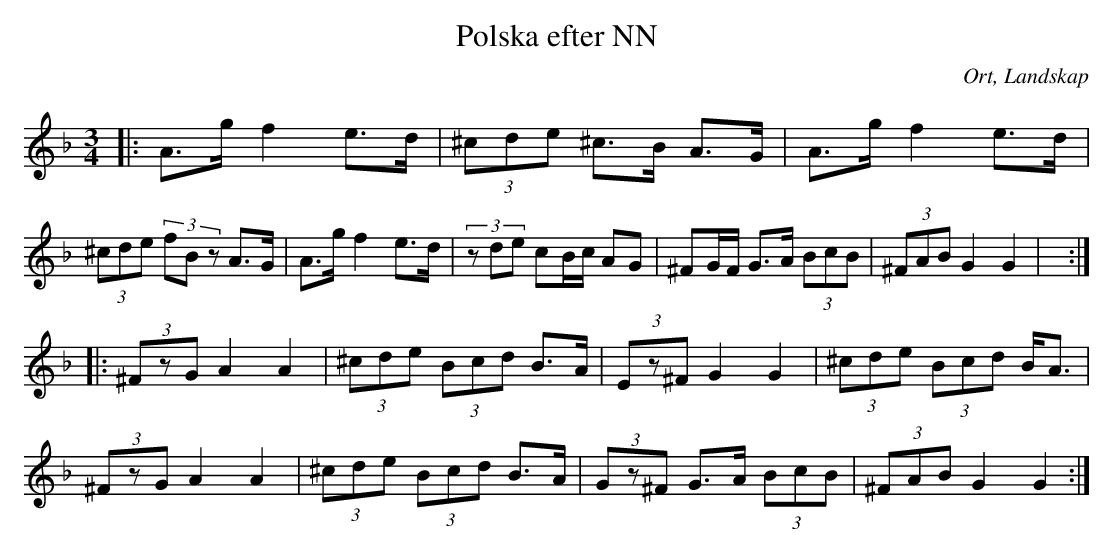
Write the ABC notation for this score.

X:1
T:Polska efter NN
O:Ort, Landskap
M:3/4
L:1/8
K:Dm
|: A>g f2 e>d|(3^cde ^c>B A>G|A>g f2 e>d|(3^cde (3fBz A>G|A>g f2 e>d|(3zde cB/c/ AG|^FG/F/ G>A (3BcB|(3^FAB G2 G2|  :|
|:(3^FzG A2 A2|(3^cde (3Bcd B>A|(3Ez^F G2 G2|(3^cde (3Bcd B<A|
(3^FzG A2 A2|(3^cde (3Bcd B>A| (3Gz^F G>A (3BcB|(3^FAB G2 G2:|
